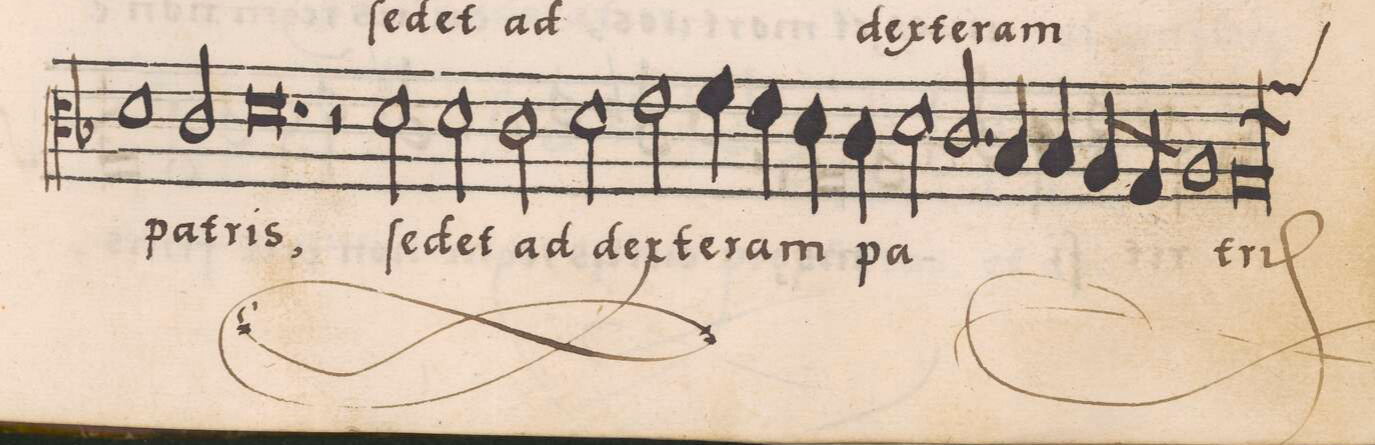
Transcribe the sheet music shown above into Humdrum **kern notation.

**kern	**text
*I"TENOR	*
*clefC3	*
*k[b-]	*
*met(c|)	*
*M2/1	*
2c/	pat-
=140	=140
0.d	-ris,
=141	=141
2r	.
2d\	ſe-
=142	=142
2d\	-det
2c\	ad
2d\	dex-
2e\	-te-
=143	=143
4f\	-ram
4e\	.
4d\	.
4c\	pa-
2d\	.
2.c/	.
=144	=144
4B-/	.
4B-/	.
8A/L	.
8G/J	.
1A	.
=145	=145
*custos:g	*
0G	-tris
=146	=146
*-	*-
